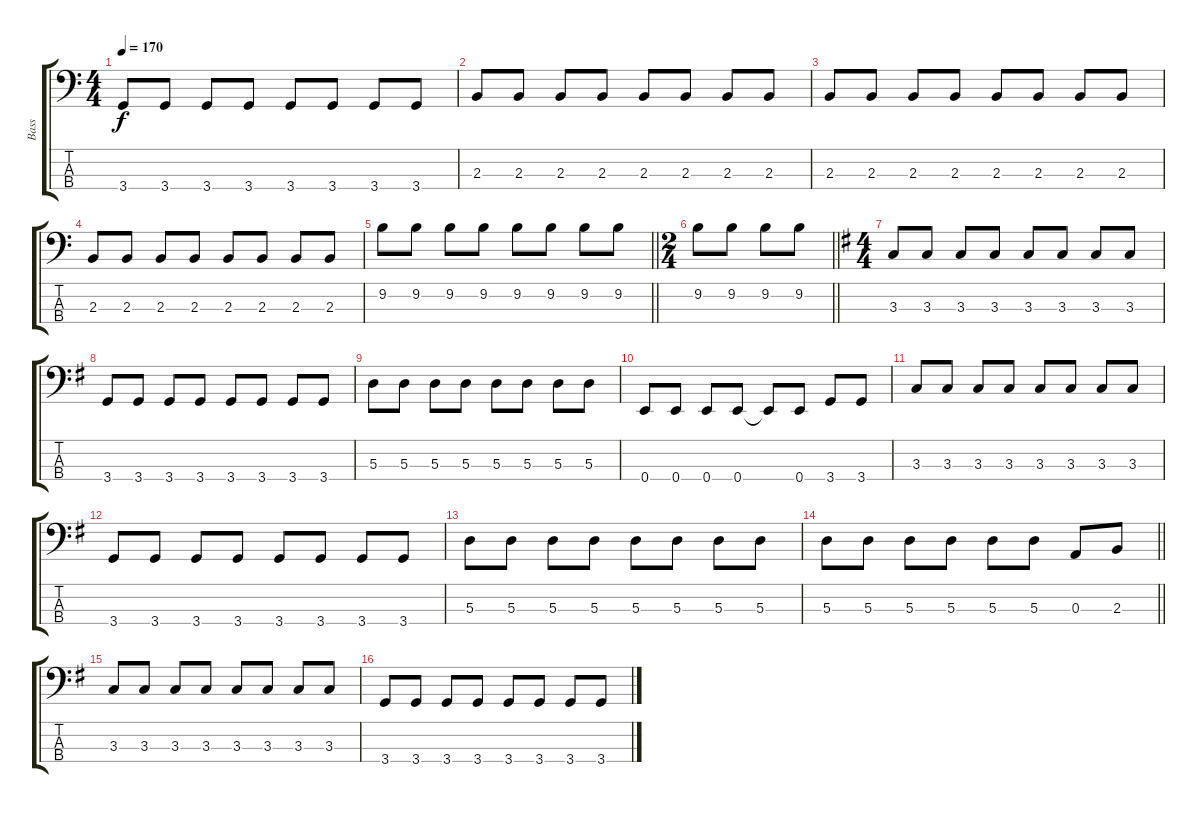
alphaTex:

\track ("Bass" "Bass") {instrument electricbasspick}
\staff {score tabs}
\tuning (G2 D2 A1 E1) {hide}
\ts (4 4)
\tempo 170
\clef f4
\ks c
3.4.8{dy f} 3.4.8 3.4.8 3.4.8 3.4.8 3.4.8 3.4.8 3.4.8 |
2.3.8 2.3.8 2.3.8 2.3.8 2.3.8 2.3.8 2.3.8 2.3.8 |
2.3.8 2.3.8 2.3.8 2.3.8 2.3.8 2.3.8 2.3.8 2.3.8 |
2.3.8 2.3.8 2.3.8 2.3.8 2.3.8 2.3.8 2.3.8 2.3.8 |
\barLineRight lightlight
9.2.8 9.2.8 9.2.8 9.2.8 9.2.8 9.2.8 9.2.8 9.2.8 |
\ts (2 4)
\barLineRight lightlight
9.2.8 9.2.8 9.2.8 9.2.8 |
\ts (4 4)
\ks g
3.3.8 3.3.8 3.3.8 3.3.8 3.3.8 3.3.8 3.3.8 3.3.8 |
3.4.8 3.4.8 3.4.8 3.4.8 3.4.8 3.4.8 3.4.8 3.4.8 |
5.3.8 5.3.8 5.3.8 5.3.8 5.3.8 5.3.8 5.3.8 5.3.8 |
0.4.8 0.4.8 0.4.8 0.4.8 0.4{t}.8 0.4.8 3.4.8 3.4.8 |
3.3.8 3.3.8 3.3.8 3.3.8 3.3.8 3.3.8 3.3.8 3.3.8 |
3.4.8 3.4.8 3.4.8 3.4.8 3.4.8 3.4.8 3.4.8 3.4.8 |
5.3.8 5.3.8 5.3.8 5.3.8 5.3.8 5.3.8 5.3.8 5.3.8 |
\barLineRight lightlight
5.3.8 5.3.8 5.3.8 5.3.8 5.3.8 5.3.8 0.3.8 2.3.8 |
3.3.8 3.3.8 3.3.8 3.3.8 3.3.8 3.3.8 3.3.8 3.3.8 |
3.4.8 3.4.8 3.4.8 3.4.8 3.4.8 3.4.8 3.4.8 3.4.8
